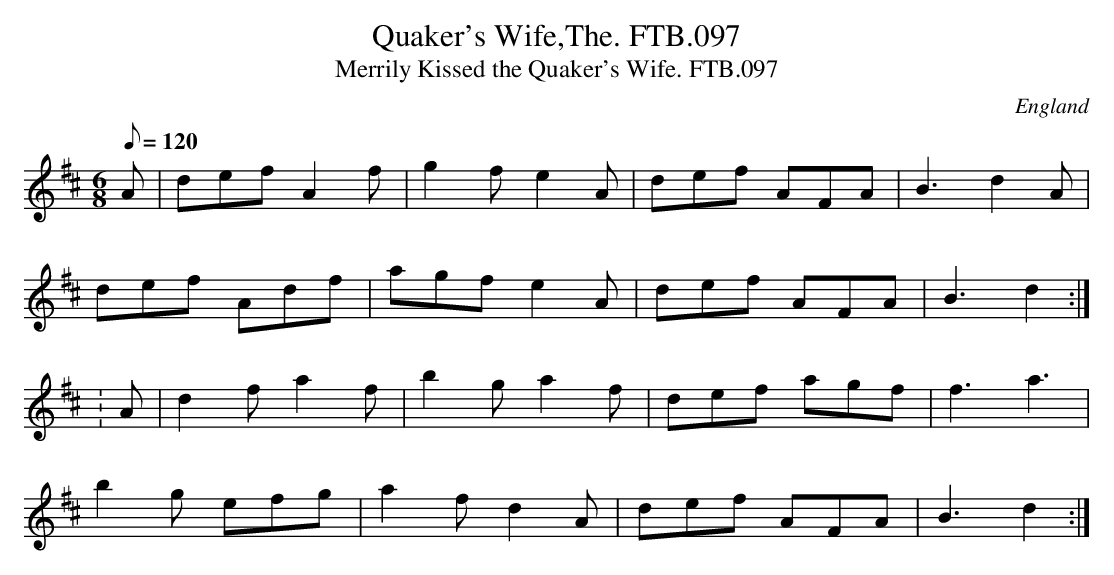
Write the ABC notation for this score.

X:1
T:Quaker's Wife,The. FTB.097
T:Merrily Kissed the Quaker's Wife. FTB.097
M:6/8
Q:120
O:England
K:D major
A|def A2f|g2f e2A|def AFA|B3 d2A|
def Adf|agf e2A|def AFA|B3 d2:|
:A|d2f a2f|b2g a2f|def agf|f3 a3|
b2g efg|a2f d2A|def AFA|B3 d2:|
